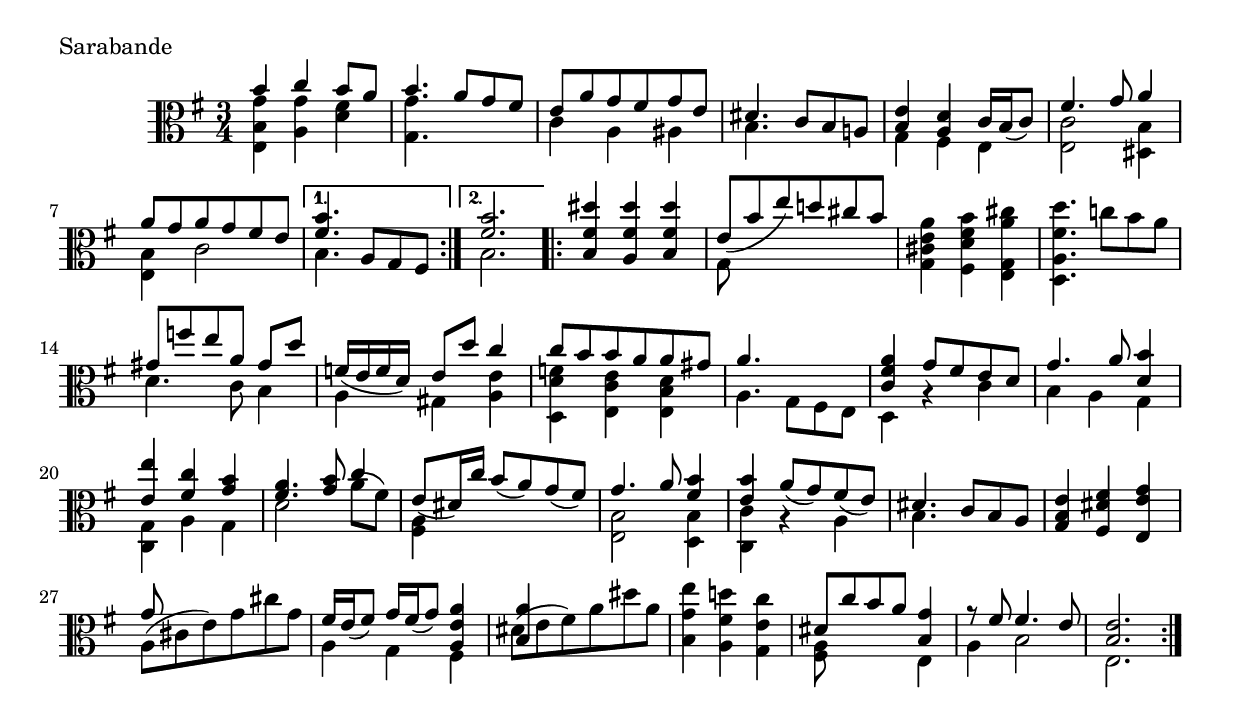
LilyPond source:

\version "1.4.0"

% Movement 5, Sarabande 
\version "1.4.0"

% Notes:
% Measure 30: the c' and e' of the first chord are according to Werner Icking's edition quarters, not eighths 

vA = \notes { 
  \stemUp
  fis''4  g''  fis''8  e''8  |
  % 2
  fis''4.  [e''8  d''8  cis''8]  |
  % 3
  b'8  e''8  d''8  cis''8  d''8  b'8  |
  % 4
  ais'4.  [g'8  fis'8  e'!8]  |
  % 5
  \stemDown
  d'4  cis'4  b4  |
  % 6
  <g'2 b>  <fis'4 ais>  |
  % 7
  <b4 fis'> g'2
  % 8, prima volta
  fis'4. s8*3
  % 8, seconda volta
  fis'2.

  % 9
  s2.
  % 10
  d'8 s8*5 | s2.*2 |
  % 13
  a'4.  g'8  fis'4  |
  % 14
  e'4  dis'4  <b' e'>  |
  % 15
  <c''4 a' a>  <b' g' b>  <a' fis' b>  |
  % 16
  e'4.  [d'8  cis'8  b8]  |
  % 17
  a4  r4  g'4  |
  % 18
  fis'4  e'4  d'4  |
  % 19
  <d'4 g>  e'4  d'4  |
  % 20
  a'2  e''8(  )cis''8  |
  % 21
  <e'4 cis'>  s2  |
  % 22
  <fis'2 b>  <fis'4 a>  |
  % 23
  <g'4 g>  r4  e'4  |
  % 24
  fis'4.  s8*3 | s2. |
  % 26
  e'8( gis'8  )b'8  d''8  gis''8  d''8  |  
  % 27
  e'4  d'4  cis'4  |
  % 28
  \stemDown
  [ais'8( b'8  )cis''8  e''8  ais''8  e''8]  |
  \stemBoth
  % 29
  <b''4 d'' fis'>  <a''! cis'' e'>  <g'' b' d'> |
  % 30
  \stemUp
  [ais'8  g''8  fis''8  e''8] <d''4 fis'>  |
  % 31
  r8  cis''8  cis''4.  b'8  |
  % 32
  <b'2. fis'>  
} 

vB = \notes {
  \stemDown
  <d''4 fis' b>  <d'' e'>  <cis'' a'>  |
  % 2
  <d''4. d'> s8*3 |
  % 3
  g'4 e' eis' |
  % 4
  fis'4. s8*3 |
  % 5
  \stemUp
  <b'4 fis'>  <a' e'>  g'16  fis'16(  )g'8 |
  % 6
  cis''4.  d''8  e''4  |
  % 7
  e''8  d''8  e''8  d''8  cis''8  b'8  |
  % 8, prima volta
  <fis''4. cis''> [e'8  d'8  cis'8]
  % 8, seconda volta
  <fis''2. cis''>
  % 9
  \stemUp
  < ais''4 cis'' fis'> <ais'' cis'' e'> <ais'' cis'' fis'> |
  % 10
  \stemUp
  b'8(  fis''8  )b''8  a''!8  gis''8  fis''8  |
  % 11
  \stemBoth
  <e''4 b' gis' d'>  <fis'' cis'' a' cis'>  <gis''4 e'' d' b> |
  % 12
  <a''4. cis'' e' a>  [g''!8  fis''8  e''8]  |
  % 13
  \stemUp
  [dis''8  c'''8  b''8  e''8]  [dis''8  a''8]  |
  % 14
  c''16(  b'16  c''16  )a'16  b'8  a''8  g''4  |
  % 15
  g''8  fis''8  fis''8  e''8  e''8  dis''8  |
  % 16
  e''4.  s8*3  |
  % 17
  <e''4 cis'' g'>  d''8  cis''8  b'8  a'8  |
  % 18
  d''4.  e''8  <fis''4 a'> |
  % 19
  <b''4 b'>  <g'' cis''> <fis'' d''>  |
  % 20
  <e''4. cis''>  <fis''8 d''>  g''4  |
  % 21
  b'8(  )ais'16  g''16  fis''8(  )e''8  d''8(  )cis''8  |
  % 22
  d''4.  e''8  <fis''4 cis''>  |
  % 23
  <fis''4 b'>  e''8(  )d''8  cis''8(  )b'8  |
  % 24
  ais'4.  [g'8  fis'8  e'8]  |
  % 25
  <b'4 fis' d'> <cis''4 ais' cis'>  <d'' b' b>  |
  % 26
  d''8 s8*5
  % 27
  [cis''16 b'16( )cis''8] [d''16 cis''16( )d''8] <e''4 b' e'> |
  % 28
  \stemUp <e''4 fis'> s2 | s2. |
  \stemDown
  % 30
  <e'8 cis'> s8*3 b4  |
  % 31
  e'4  fis'2  |
  % 32
  b2.
} 

vStaff = \context Staff <
  \context Voice=A \vA
  \context Voice=B \vB
>


vViolaGlobal =  \notes {
  \clef "alto"
  \key g\major
  \time 3/4
  \repeat "volta" 2 {
    s2.*7 |
  }
  \alternative {
    { \partial 2. s2. }
    { s2. }
  }
  \repeat "volta" 2 {
    s2.*24
  }
}

vViolaScripts =  \notes{
}

vViolaStaff =  \context Staff <
  \notes \transpose f \vStaff
  \vViolaGlobal
  \vViolaScripts
>

\score {
  \vViolaStaff
  \paper { }
  \midi { \tempo 4 = 55 }
  \header {
    piece = "Sarabande"
    opus = ""
  }
}

